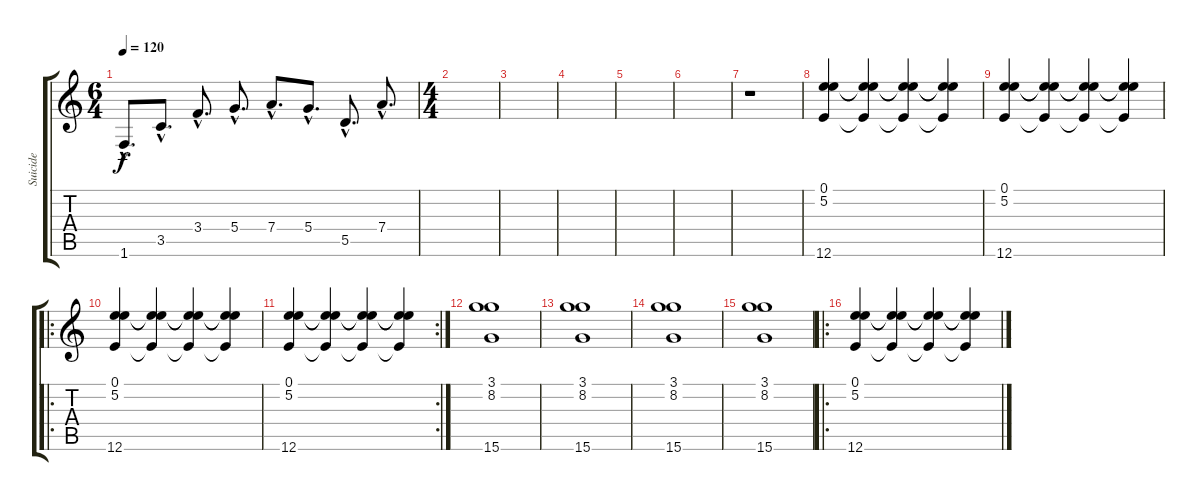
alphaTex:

\track ("Suicide" "Suicide") {instrument acousticguitarsteel}
\staff {score tabs}
\tuning (E4 B3 G3 D3 A2 E2) {hide}
\ts (6 4)
\tempo 120
\clef g2
\ks c
1.6{hac}.8{d dy f} 3.5{hac}.8{d} 3.4{hac}.8{d} 5.4{hac}.8{d} 7.4{hac}.8{d} 5.4{hac}.8{d} 5.5{hac}.8{d} 7.4{hac}.8{d} |
\ts (4 4)
|
|
|
|
|
r.1{volume 11 instrument fx7echoes} |
(0.1 5.2 12.6).4 (0.1{t} 5.2{t} 12.6{t}).4 (0.1{t} 5.2{t} 12.6{t}).4 (0.1{t} 5.2{t} 12.6{t}).4 |
(0.1 5.2 12.6).4 (0.1{t} 5.2{t} 12.6{t}).4 (0.1{t} 5.2{t} 12.6{t}).4 (0.1{t} 5.2{t} 12.6{t}).4 |
\ro
(0.1 5.2 12.6).4 (0.1{t} 5.2{t} 12.6{t}).4 (0.1{t} 5.2{t} 12.6{t}).4 (0.1{t} 5.2{t} 12.6{t}).4 |
\rc 2
(0.1 5.2 12.6).4 (0.1{t} 5.2{t} 12.6{t}).4 (0.1{t} 5.2{t} 12.6{t}).4 (0.1{t} 5.2{t} 12.6{t}).4 |
(3.1 8.2 15.6).1 |
(3.1 8.2 15.6).1 |
(3.1 8.2 15.6).1 |
(3.1 8.2 15.6).1 |
\ro
(0.1 5.2 12.6).4 (0.1{t} 5.2{t} 12.6{t}).4 (0.1{t} 5.2{t} 12.6{t}).4 (0.1{t} 5.2{t} 12.6{t}).4
